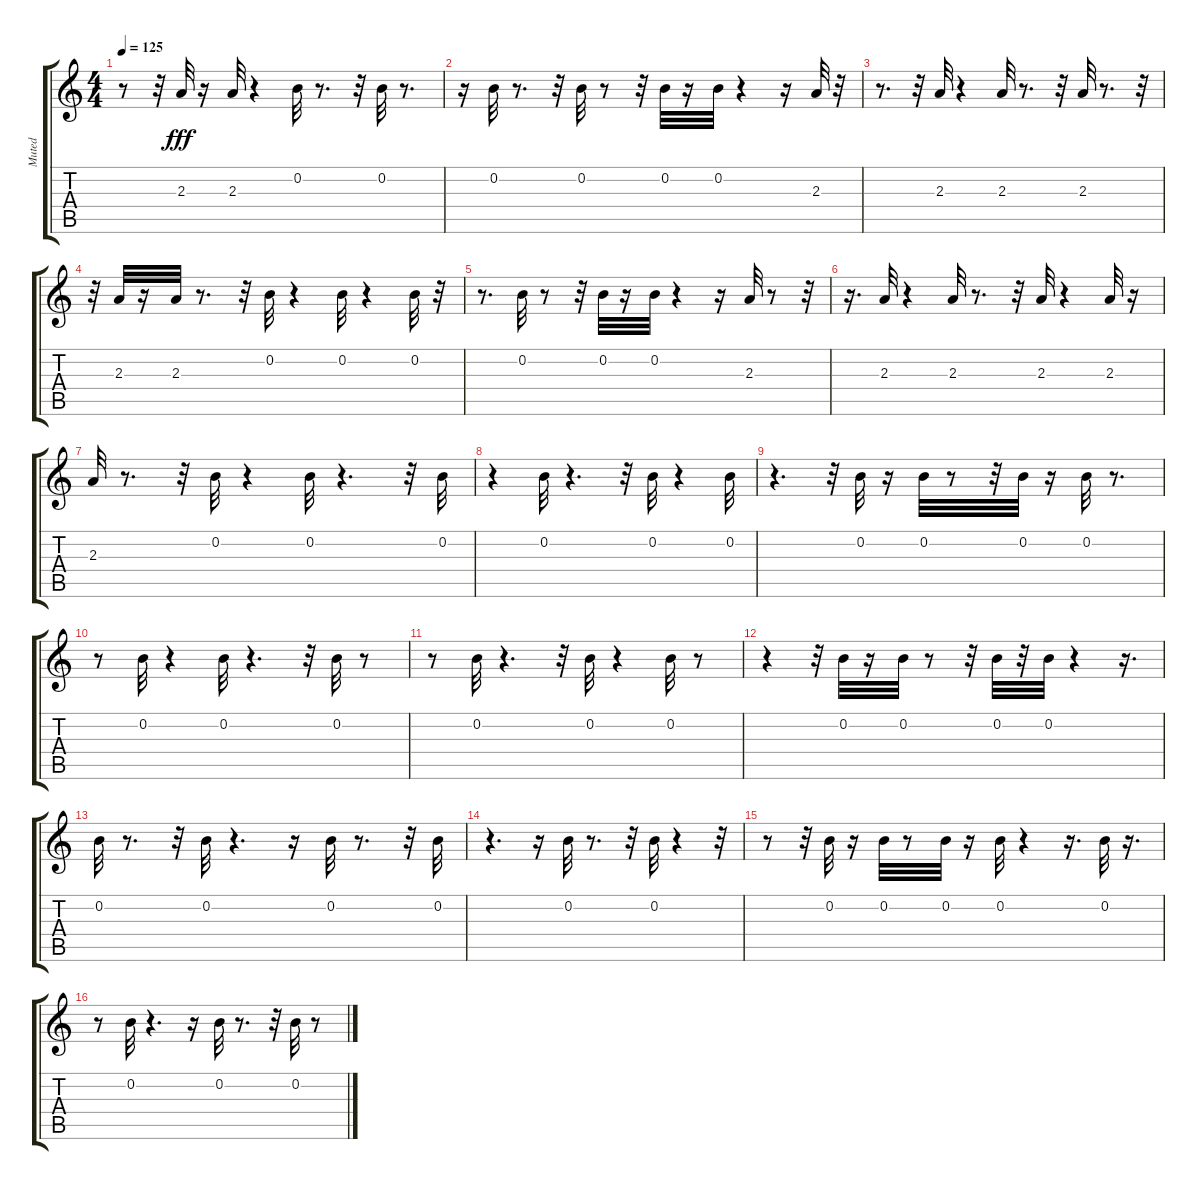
\track ("Muted" "Muted") {instrument electricguitarmuted}
\staff {score tabs}
\tuning (E4 B3 G3 D3 A2 E2) {hide}
\ts (4 4)
\tempo 125
\clef g2
\ks c
r.8{dy fff} r.32 2.3.32 r.16 2.3.32 r.4 0.2.32 r.8{d} r.32 0.2.32 r.8{d} |
r.16 0.2.32 r.8{d} r.32 0.2.32 r.8 r.32 0.2.32 r.16 0.2.32 r.4 r.16 2.3.32 r.32 |
r.8{d} r.32 2.3.32 r.4 2.3.32 r.8{d} r.32 2.3.32 r.8{d} r.32 |
r.32 2.3.32 r.16 2.3.32 r.8{d} r.32 0.2.32 r.4 0.2.32 r.4 0.2.32 r.32 |
r.8{d} 0.2.32 r.8 r.32 0.2.32 r.16 0.2.32 r.4 r.16 2.3.32 r.8 r.32 |
r.16{d} 2.3.32 r.4 2.3.32 r.8{d} r.32 2.3.32 r.4 2.3.32 r.16 |
2.3.32 r.8{d} r.32 0.2.32 r.4 0.2.32 r.4{d} r.32 0.2.32 |
r.4 0.2.32 r.4{d} r.32 0.2.32 r.4 0.2.32 |
r.4{d} r.32 0.2.32 r.16 0.2.32 r.8 r.32 0.2.32 r.16 0.2.32 r.8{d} |
r.8 0.2.32 r.4 0.2.32 r.4{d} r.32 0.2.32 r.8 |
r.8 0.2.32 r.4{d} r.32 0.2.32 r.4 0.2.32 r.8 |
r.4 r.32 0.2.32 r.16 0.2.32 r.8 r.32 0.2.32 r.32 0.2.32 r.4 r.16{d} |
0.2.32 r.8{d} r.32 0.2.32 r.4{d} r.16 0.2.32 r.8{d} r.32 0.2.32 |
r.4{d} r.16 0.2.32 r.8{d} r.32 0.2.32 r.4 r.32 |
r.8 r.32 0.2.32 r.16 0.2.32 r.8 0.2.32 r.16 0.2.32 r.4 r.16{d} 0.2.32 r.16{d} |
r.8 0.2.32 r.4{d} r.16 0.2.32 r.8{d} r.32 0.2.32 r.8
